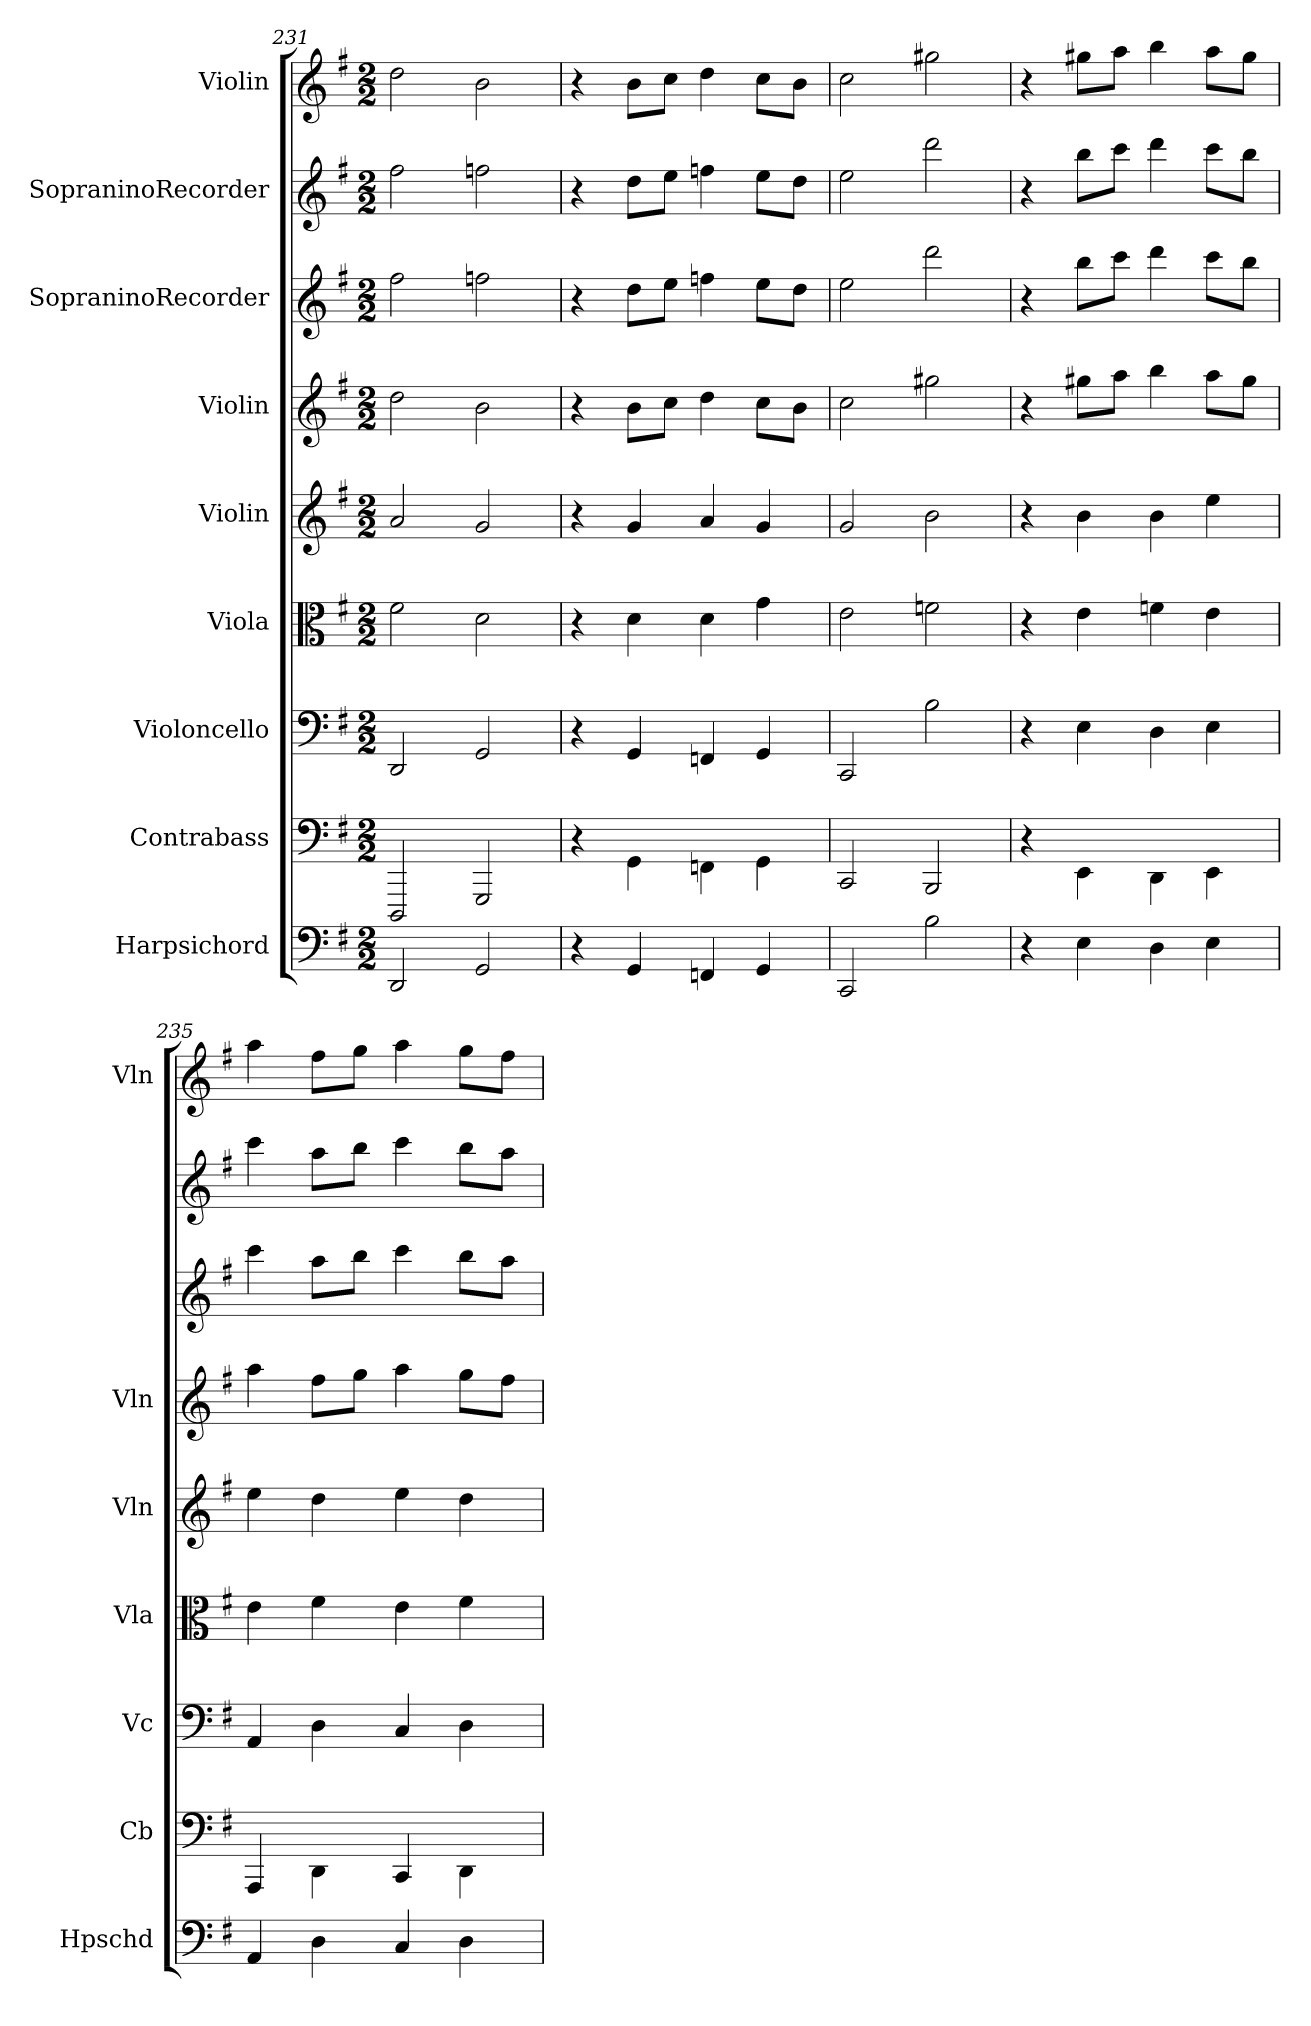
**kern	**kern	**kern	**kern	**kern	**kern	**kern	**kern	**kern
*part9	*part8	*part7	*part6	*part5	*part4	*part3	*part2	*part1
*staff9	*staff8	*staff7	*staff6	*staff5	*staff4	*staff3	*staff2	*staff1
*I"Harpsichord	*I"Contrabass	*I"Violoncello	*I"Viola	*I"Violin	*I"Violin	*I"SopraninoRecorder	*I"SopraninoRecorder	*I"Violin
*I'Hpschd	*I'Cb	*I'Vc	*I'Vla	*I'Vln	*I'Vln	*	*	*I'Vln
*clefF4	*clefF4	*clefF4	*clefC3	*clefG2	*clefG2	*clefG2	*clefG2	*clefG2
*k[f#]	*k[f#]	*k[f#]	*k[f#]	*k[f#]	*k[f#]	*k[f#]	*k[f#]	*k[f#]
*G:	*G:	*G:	*G:	*G:	*G:	*G:	*G:	*G:
*M2/2	*M2/2	*M2/2	*M2/2	*M2/2	*M2/2	*M2/2	*M2/2	*M2/2
=231	=231	=231	=231	=231	=231	=231	=231	=231
2DD/	2DDD/	2DD/	2f#\	2a/	2dd\	2ff#\	2ff#\	2dd\
2GG/	2GGG/	2GG/	2d\	2g/	2b\	2ffn\	2ffn\	2b\
=232	=232	=232	=232	=232	=232	=232	=232	=232
4r	4r	4r	4r	4r	4r	4r	4r	4r
4GG/	4GG\	4GG/	4d\	4g/	8b\L	8dd\L	8dd\L	8b\L
.	.	.	.	.	8cc\J	8ee\J	8ee\J	8cc\J
4FFn/	4FFn\	4FFn/	4d\	4a/	4dd\	4ffn\	4ffn\	4dd\
4GG/	4GG\	4GG/	4g\	4g/	8cc\L	8ee\L	8ee\L	8cc\L
.	.	.	.	.	8b\J	8dd\J	8dd\J	8b\J
=233	=233	=233	=233	=233	=233	=233	=233	=233
2CC/	2CC/	2CC/	2e\	2g/	2cc\	2ee\	2ee\	2cc\
2B\	2BBB/	2B\	2fn\	2b\	2gg#X\	2ddd\	2ddd\	2gg#X\
=234	=234	=234	=234	=234	=234	=234	=234	=234
4r	4r	4r	4r	4r	4r	4r	4r	4r
4E\	4EE\	4E\	4e\	4b\	8gg#X\L	8bb\L	8bb\L	8gg#X\L
.	.	.	.	.	8aa\J	8ccc\J	8ccc\J	8aa\J
4D\	4DD\	4D\	4fn\	4b\	4bb\	4ddd\	4ddd\	4bb\
4E\	4EE\	4E\	4e\	4ee\	8aa\L	8ccc\L	8ccc\L	8aa\L
.	.	.	.	.	8gg#\J	8bb\J	8bb\J	8gg#\J
=235	=235	=235	=235	=235	=235	=235	=235	=235
4AA/	4AAA/	4AA/	4e\	4ee\	4aa\	4ccc\	4ccc\	4aa\
4D\	4DD\	4D\	4f#\	4dd\	8ff#\L	8aa\L	8aa\L	8ff#\L
.	.	.	.	.	8gg\J	8bb\J	8bb\J	8gg\J
4C/	4CC/	4C/	4e\	4ee\	4aa\	4ccc\	4ccc\	4aa\
4D\	4DD\	4D\	4f#\	4dd\	8gg\L	8bb\L	8bb\L	8gg\L
.	.	.	.	.	8ff#\J	8aa\J	8aa\J	8ff#\J
=	=	=	=	=	=	=	=	=
*-	*-	*-	*-	*-	*-	*-	*-	*-
